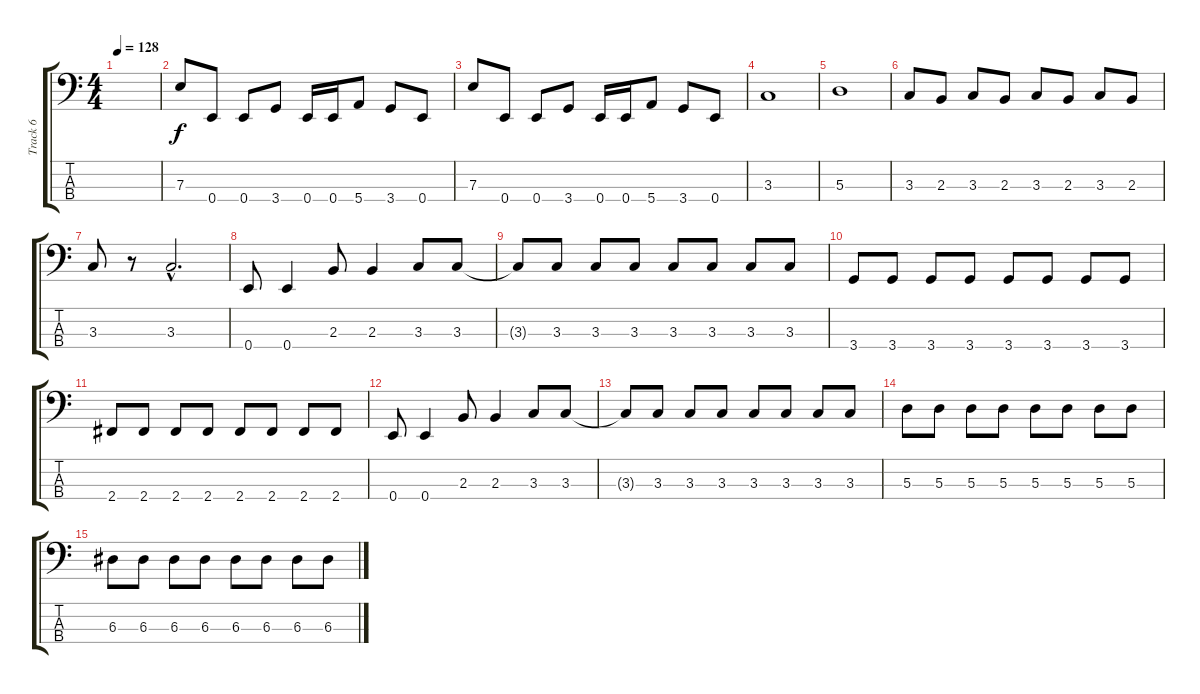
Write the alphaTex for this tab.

\track ("Track 6" "Track 6") {instrument electricbassfinger}
\staff {score tabs}
\tuning (G2 D2 A1 E1) {hide}
\ts (4 4)
\tempo 128
\clef f4
\ks c
|
7.3.8 0.4.8 0.4.8 3.4.8 0.4.16 0.4.16 5.4.8 3.4.8 0.4.8 |
7.3.8 0.4.8 0.4.8 3.4.8 0.4.16 0.4.16 5.4.8 3.4.8 0.4.8 |
3.3.1 |
5.3.1 |
3.3.8 2.3.8 3.3.8 2.3.8 3.3.8 2.3.8 3.3.8 2.3.8 |
3.3.8 r.8 3.3{hac}.2{d} |
0.4.8 0.4.4 2.3.8 2.3.4 3.3.8 3.3.8 |
3.3{t}.8 3.3.8 3.3.8 3.3.8 3.3.8 3.3.8 3.3.8 3.3.8 |
3.4.8 3.4.8 3.4.8 3.4.8 3.4.8 3.4.8 3.4.8 3.4.8 |
2.4.8 2.4.8 2.4.8 2.4.8 2.4.8 2.4.8 2.4.8 2.4.8 |
0.4.8 0.4.4 2.3.8 2.3.4 3.3.8 3.3.8 |
3.3{t}.8 3.3.8 3.3.8 3.3.8 3.3.8 3.3.8 3.3.8 3.3.8 |
5.3.8 5.3.8 5.3.8 5.3.8 5.3.8 5.3.8 5.3.8 5.3.8 |
6.3.8 6.3.8 6.3.8 6.3.8 6.3.8 6.3.8 6.3.8 6.3.8
